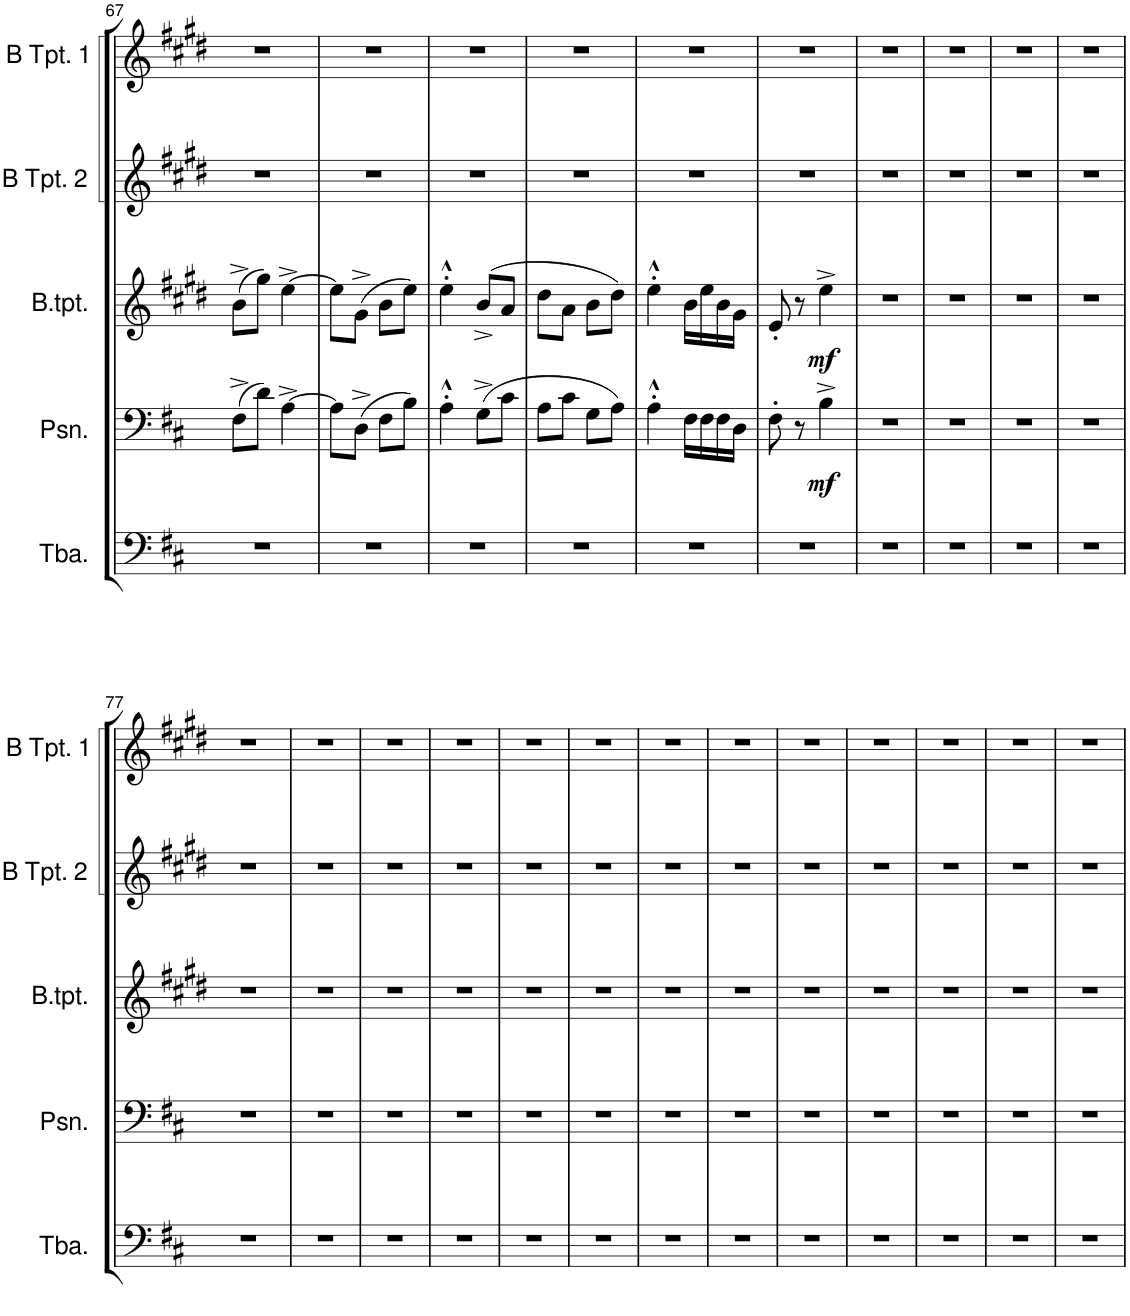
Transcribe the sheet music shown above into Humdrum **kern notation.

**kern	**kern	**dynam	**kern	**dynam	**kern	**kern
*part5	*part4	*part4	*part3	*part3	*part2	*part1
*staff5	*staff4	*staff4	*staff3	*staff3	*staff2	*staff1
*I"Tuba	*I"Posaune	*	*I"Basstrompete	*	*I"Trompete in B 2	*I"Trompete in B 1
*I'Tba.	*I'Psn.	*	*I'B.tpt.	*	*	*
!!LO:PB:g=z
*clefF4	*clefF4	*	*clefG2	*	*clefG2	*clefG2
*	*	*	*Trd8c14	*	*Trd1c2	*Trd1c2
*k[f#c#]	*k[f#c#]	*	*k[f#c#g#d#]	*	*k[f#c#g#d#]	*k[f#c#g#d#]
*M2/4	*M2/4	*	*M2/4	*	*M2/4	*M2/4
=67	=67	=67	=67	=67	=67	=67
2r	(8F#^\L	.	(8b^\L	.	2r	2r
.	8d\J)	.	8gg#\J)	.	.	.
.	[4A^\	.	[4ee^\	.	.	.
=68	=68	=68	=68	=68	=68	=68
2r	8A\L]	.	8ee\L]	.	2r	2r
.	(8D^\J	.	(8g#^\J	.	.	.
.	8F#\L	.	8b\L	.	.	.
.	8B\J)	.	8ee\J)	.	.	.
=69	=69	=69	=69	=69	=69	=69
2r	4A'^^\	.	4ee'^^\	.	2r	2r
.	(8G^\L	.	(8b^/L	.	.	.
.	8c#\J	.	8a/J	.	.	.
=70	=70	=70	=70	=70	=70	=70
2r	8A\L	.	8dd#\L	.	2r	2r
.	8c#\J	.	8a\J	.	.	.
.	8G\L	.	8b\L	.	.	.
.	8A\J)	.	8dd#\J)	.	.	.
=71	=71	=71	=71	=71	=71	=71
2r	4A'^^\	.	4ee'^^\	.	2r	2r
.	16F#\LL	.	16b\LL	.	.	.
.	16F#\	.	16ee\	.	.	.
.	16F#\	.	16b\	.	.	.
.	16D\JJ	.	16g#\JJ	.	.	.
=72	=72	=72	=72	=72	=72	=72
2r	8F#'\	.	8e'/	.	2r	2r
.	8r	.	8r	.	.	.
!	!	!LO:DY:b	!	!LO:DY:b	!	!
.	4B^\	mf	4ee^\	mf	.	.
=73	=73	=73	=73	=73	=73	=73
2r	2r	.	2r	.	2r	2r
=74	=74	=74	=74	=74	=74	=74
2r	2r	.	2r	.	2r	2r
=75	=75	=75	=75	=75	=75	=75
2r	2r	.	2r	.	2r	2r
=76	=76	=76	=76	=76	=76	=76
2r	2r	.	2r	.	2r	2r
!!LO:LB:g=z
=77	=77	=77	=77	=77	=77	=77
2r	2r	.	2r	.	2r	2r
=78	=78	=78	=78	=78	=78	=78
2r	2r	.	2r	.	2r	2r
=79	=79	=79	=79	=79	=79	=79
2r	2r	.	2r	.	2r	2r
=80	=80	=80	=80	=80	=80	=80
2r	2r	.	2r	.	2r	2r
=81	=81	=81	=81	=81	=81	=81
2r	2r	.	2r	.	2r	2r
=82	=82	=82	=82	=82	=82	=82
2r	2r	.	2r	.	2r	2r
=83	=83	=83	=83	=83	=83	=83
2r	2r	.	2r	.	2r	2r
=84	=84	=84	=84	=84	=84	=84
2r	2r	.	2r	.	2r	2r
=85	=85	=85	=85	=85	=85	=85
2r	2r	.	2r	.	2r	2r
=86	=86	=86	=86	=86	=86	=86
2r	2r	.	2r	.	2r	2r
=87	=87	=87	=87	=87	=87	=87
2r	2r	.	2r	.	2r	2r
=88	=88	=88	=88	=88	=88	=88
2r	2r	.	2r	.	2r	2r
=89	=89	=89	=89	=89	=89	=89
2r	2r	.	2r	.	2r	2r
=	=	=	=	=	=	=
*-	*-	*-	*-	*-	*-	*-
